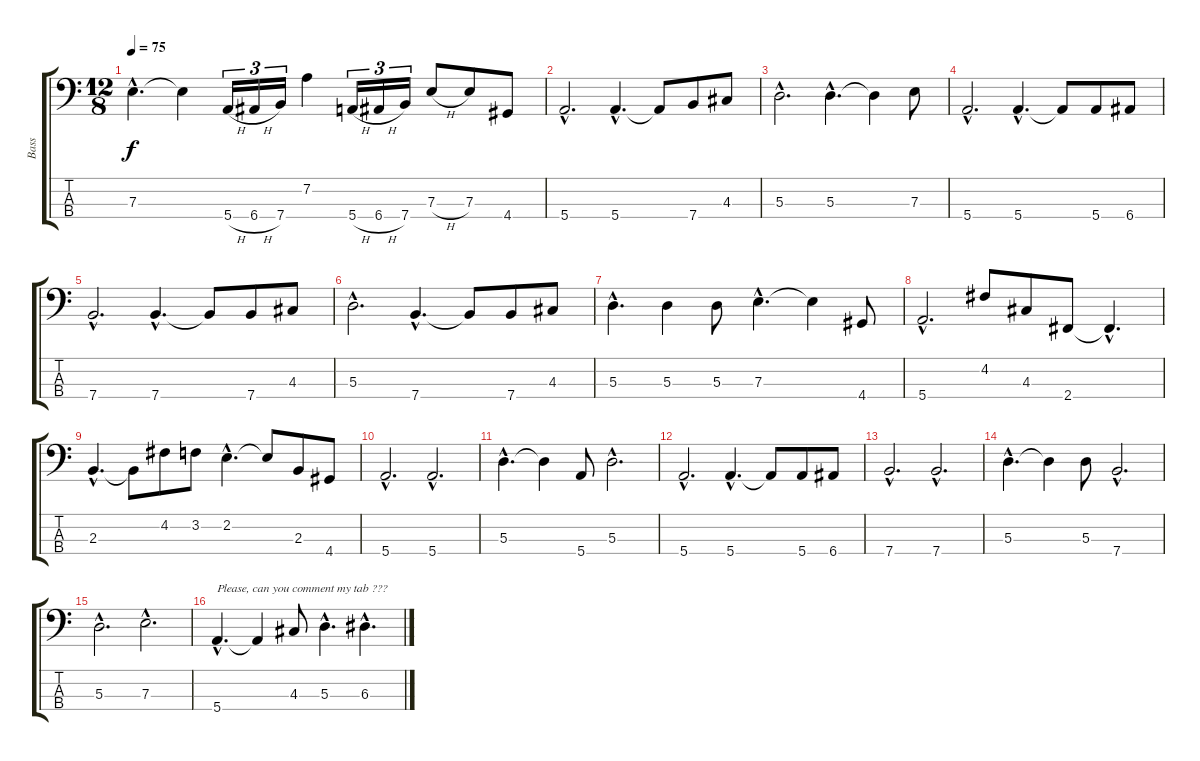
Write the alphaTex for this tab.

\track ("Bass" "Bass") {instrument electricbassfinger}
\staff {score tabs}
\tuning (G2 D2 A1 E1) {hide}
\ts (12 8)
\tempo 75
\clef f4
\ks c
7.3{hac}.4{d dy f} 7.3{t}.4 5.4{h}.16{tu (3 2)} 6.4{h}.16{tu (3 2)} 7.4.16{tu (3 2)} 7.2.4 5.4{h}.16{tu (3 2)} 6.4{h}.16{tu (3 2)} 7.4.16{tu (3 2)} 7.3{h}.8 7.3.8 4.4.8 |
5.4{hac}.2{d} 5.4{hac}.4{d} 5.4{t}.8 7.4.8 4.3.8 |
5.3{hac}.2{d} 5.3{hac}.4{d} 5.3{t}.4 7.3.8 |
5.4{hac}.2{d} 5.4{hac}.4{d} 5.4{t}.8 5.4.8 6.4.8 |
7.4{hac}.2{d} 7.4{hac}.4{d} 7.4{t}.8 7.4.8 4.3.8 |
5.3{hac}.2{d} 7.4{hac}.4{d} 7.4{t}.8 7.4.8 4.3.8 |
5.3{hac}.4{d} 5.3.4 5.3.8 7.3{hac}.4{d} 7.3{t}.4 4.4.8 |
5.4{hac}.2{d} 4.2.8 4.3.8 2.4.8 2.4{hac t}.4{d} |
2.3{hac}.4{d} 2.3{t}.8 4.2.8 3.2.8 2.2{hac}.4{d} 2.2{t}.8 2.3.8 4.4.8 |
5.4{hac}.2{d} 5.4{hac}.2{d} |
5.3{hac}.4{d} 5.3{t}.4 5.4.8 5.3{hac}.2{d} |
5.4{hac}.2{d} 5.4{hac}.4{d} 5.4{t}.8 5.4.8 6.4.8 |
7.4{hac}.2{d} 7.4{hac}.2{d} |
5.3{hac}.4{d} 5.3{t}.4 5.3.8 7.4{hac}.2{d} |
5.3{hac}.2{d} 7.3{hac}.2{d} |
5.4{hac}.4{d txt "Please, can you comment my tab ???"} 5.4{t}.4 4.3.8 5.3{hac}.4{d} 6.3{hac}.4{d}
